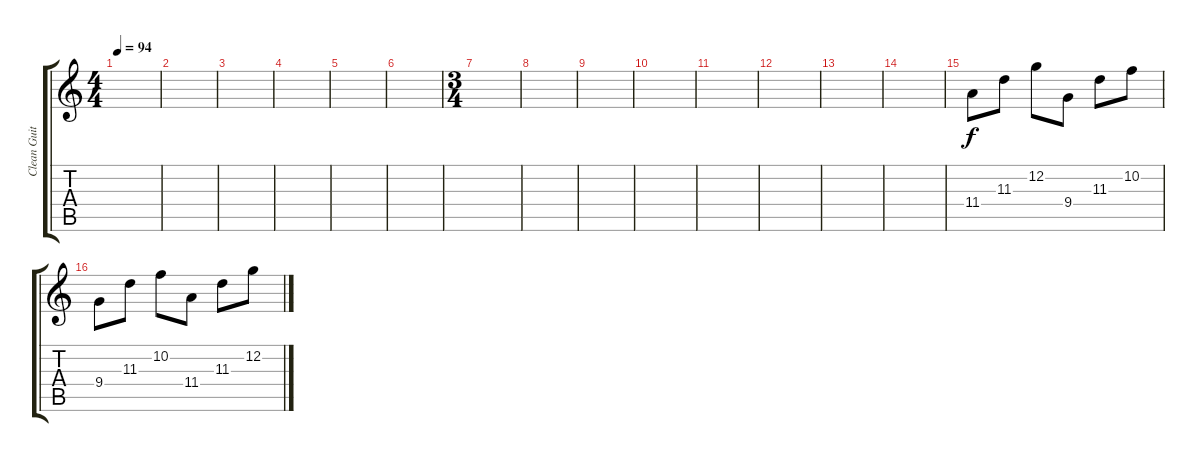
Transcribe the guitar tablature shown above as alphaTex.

\track ("Clean Guitars" "Clean Guit") {instrument electricguitarjazz}
\staff {score tabs}
\tuning (C4 G3 Eb3 Bb2 F2 C2) {hide}
\ts (4 4)
\tempo 94
\clef g2
\ks c
|
|
|
|
|
|
\ts (3 4)
|
|
|
|
|
|
|
|
11.4.8{volume 13 instrument electricguitarclean} 11.3.8 12.2.8 9.4.8 11.3.8 10.2.8 |
9.4.8 11.3.8 10.2.8 11.4.8 11.3.8 12.2.8
